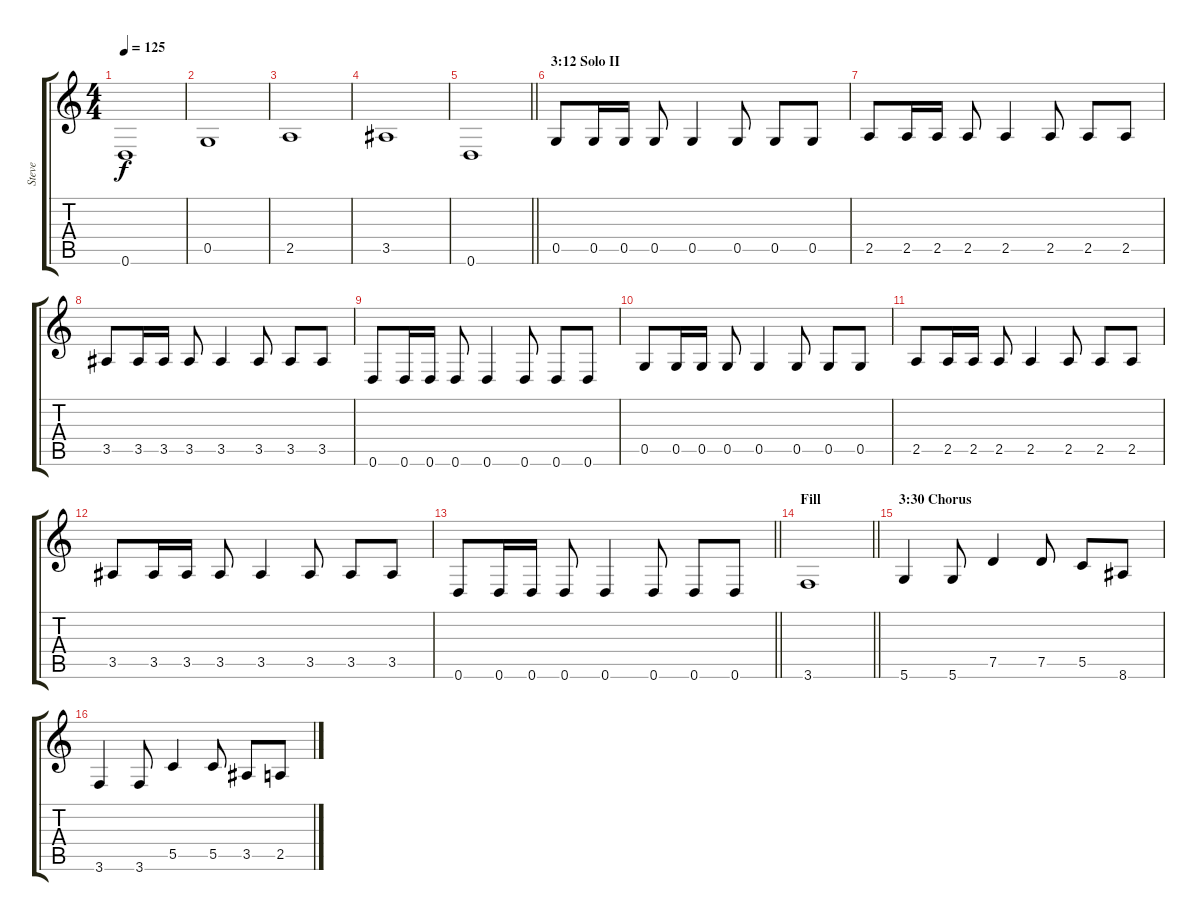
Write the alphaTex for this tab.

\track ("Steve" "Steve") {instrument electricbassfinger}
\staff {score tabs}
\tuning (D4 A3 F3 C3 G2 D2) {hide}
\ts (4 4)
\tempo 125
\clef g2
\ks c
0.6.1{dy f} |
0.5.1 |
2.5.1 |
3.5.1 |
\barLineRight lightlight
0.6.1 |
\section ("" "3:12 Solo II")
0.5.8 0.5.16 0.5.16 0.5.8 0.5.4 0.5.8 0.5.8 0.5.8 |
2.5.8 2.5.16 2.5.16 2.5.8 2.5.4 2.5.8 2.5.8 2.5.8 |
3.5.8 3.5.16 3.5.16 3.5.8 3.5.4 3.5.8 3.5.8 3.5.8 |
0.6.8 0.6.16 0.6.16 0.6.8 0.6.4 0.6.8 0.6.8 0.6.8 |
0.5.8 0.5.16 0.5.16 0.5.8 0.5.4 0.5.8 0.5.8 0.5.8 |
2.5.8 2.5.16 2.5.16 2.5.8 2.5.4 2.5.8 2.5.8 2.5.8 |
3.5.8 3.5.16 3.5.16 3.5.8 3.5.4 3.5.8 3.5.8 3.5.8 |
\barLineRight lightlight
0.6.8 0.6.16 0.6.16 0.6.8 0.6.4 0.6.8 0.6.8 0.6.8 |
\section ("" "Fill")
\barLineRight lightlight
3.6.1 |
\section ("" "3:30 Chorus")
5.6.4 5.6.8 7.5.4 7.5.8 5.5.8 8.6.8 |
3.6.4 3.6.8 5.5.4 5.5.8 3.5.8 2.5.8
